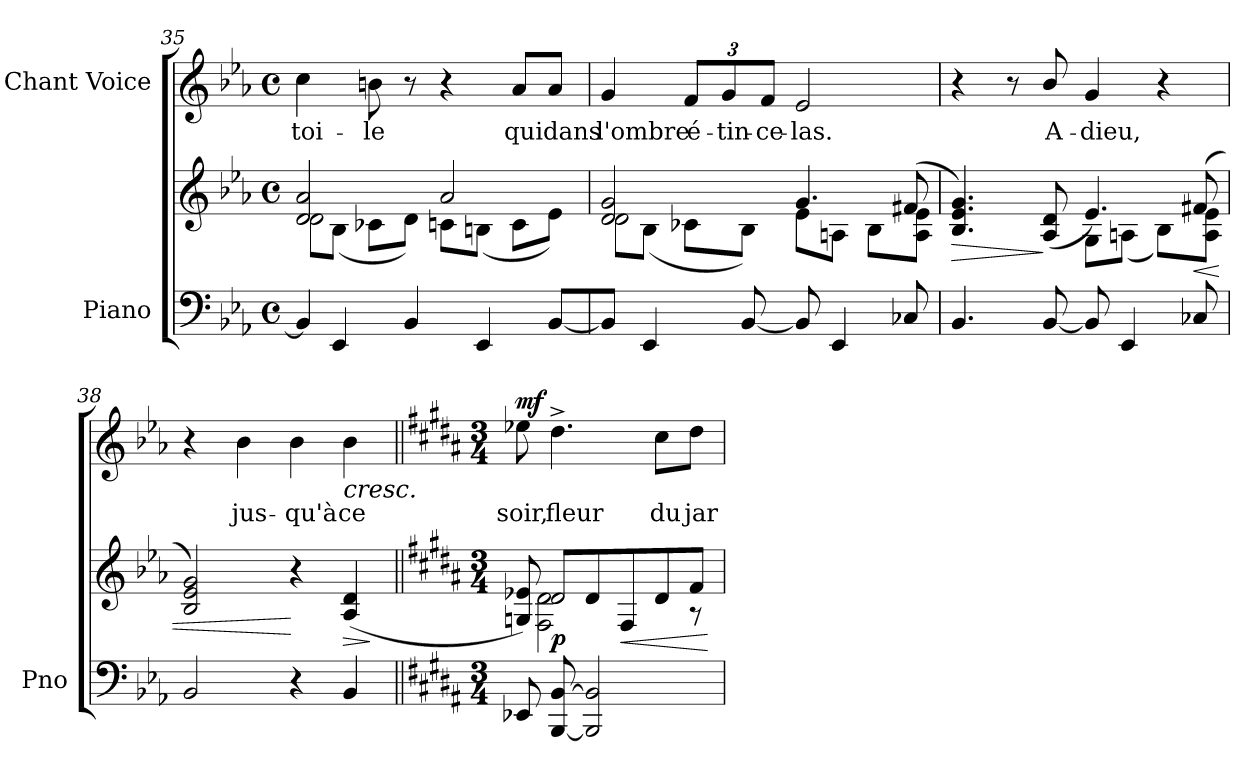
**kern	**kern	**dynam	**kern	**text	**dynam
*part2	*part2	*part2	*part1	*part1	*part1
*staff3	*staff2	*staff2/3	*staff1	*staff1	*staff1
*I"Piano	*	*	*I"Chant Voice	*	*
*I'Pno	*	*	*	*	*
*clefF4	*clefG2	*	*clefG2	*	*
*k[b-e-a-]	*k[b-e-a-]	*	*k[b-e-a-]	*	*
*M4/4	*M4/4	*	*M4/4	*	*
*met(c)	*met(c)	*	*met(c)	*	*
=35	=35	=35	=35	=35	=35
*	*^	*	*	*	*
!	!	!LO:N:head=open	!	!	!LO:LY:b	!
8BB-/J]	2d/ 2a-/	8d\L	.	4cc\	-toi-	.
4EE-/	.	(>8B-\J	.	.	.	.
!	!	!	!	!	!LO:LY:b	!
.	.	8c-X\L	.	8bn\	-le	.
4BB-/	.	8d\J)	.	8r	.	.
.	2a-/	8cn\L	.	4r	.	.
4EE-/	.	(>8Bn\J	.	.	.	.
!	!	!	!	!	!LO:LY:b	!
.	.	8c\L	.	8a-/L	qui	.
!	!	!	!	!	!LO:LY:b	!
[8BB-/L	.	8e-\J)	.	8a-/J	dans	.
=36	=36	=36	=36	=36	=36	=36
!	!	!LO:N:head=open	!	!	!LO:LY:b	!
8BB-/J]	2d/ 2g/	8d\L	.	4g/	l'ombre	.
4EE-/	.	(>8B-\J	.	.	.	.
!	!	!	!	!	!LO:LY:b	!
.	.	8c-X\L	.	12f/L	é-	.
!	!	!	!	!	!LO:LY:b	!
.	.	.	.	12g/	-tin-	.
[8BB-/	.	8B-\J)	.	.	.	.
!	!	!	!	!	!LO:LY:b	!
.	.	.	.	12f/J	-ce-	.
!	!	!	!	!	!LO:LY:b	!
8BB-/]	4.g/	8e-\L	.	2e-/	-las.	.
4EE-/	.	8An\J	.	.	.	.
.	.	8B-\L	.	.	.	.
8C-X/	(8f#X/	8A\ 8e-\J	.	.	.	.
!!LO:LB:g=z
=37	=37	=37	=37	=37	=37	=37
!	!	!	!LO:HP:b	!	!	!
4.BB-/	4.B-/ 4.e-/ 4.g/)	2ryy	>	4r	.	.
.	.	.	.	8r	.	.
!	!	!	!	!	!LO:LY:b	!
[8BB-/	(8A-/ 8d/	.	]	8b-/	A-	.
!	!	!	!	!	!LO:LY:b	!
8BB-/]	4.e-/)	8G\L	.	4g/	-dieu,	.
4EE-/	.	(>8An\J	.	.	.	.
.	.	8B-\L)	.	4r	.	.
!	!	!	!LO:HP:b	!	!	!
8C-X/	(8f#X/	8A\ 8e-\J	<	.	.	.
*	*v	*v	*	*	*	*
=38	=38	=38	=38	=38	=38
2BB-/	2B-/ 2e-/ 2g/)	.	4r	.	.
!	!	!	!	!LO:LY:b	!
.	.	.	4b-\	jus-	.
!	!	!	!	!LO:LY:b	!
4r	4r	[	4b-\	-qu'à	.
!	!	!LO:HP:b	!	!LO:LY:b	!LO:HP:b
4BB-/	(>4A-/ 4d/	>	4b-\	ce	<
.	.	]	.	.	.
=39||	=39||	=39||	=39||	=39||	=39||
*k[f#c#g#d#a#]	*k[f#c#g#d#a#]	*	*k[f#c#g#d#a#]	*	*
*M3/4	*M3/4	*	*M3/4	*	*
*	*^	*	*	*	*
!	!	!	!	!	!LO:LY:b	!LO:DY:b
8EE-X/	8Gn/ 8e-X/)	8ryy	.	8ee-X\	soir,	mf
!	!LO:N:head=open	!	!LO:DY:b	!	!LO:LY:b	!
[8BBB/ [8BB/	8d#/L	2F#\ 2d#\	p	4.dd#^\	fleur	[
2BBB/] 2BB/]	8d#/	.	.	.	.	.
!	!	!	!LO:HP:b	!	!	!
.	8F#/	.	<	.	.	.
!	!	!	!	!	!LO:LY:b	!
.	8d#/	.	.	8cc#\L	du	.
!	!	!	!	!	!LO:LY:b	!
.	8f#/J	8r	.	8dd#\J	jar-	.
*	*v	*v	*	*	*	*
.	.	[	.	.	.
=	=	=	=	=	=
*-	*-	*-	*-	*-	*-
